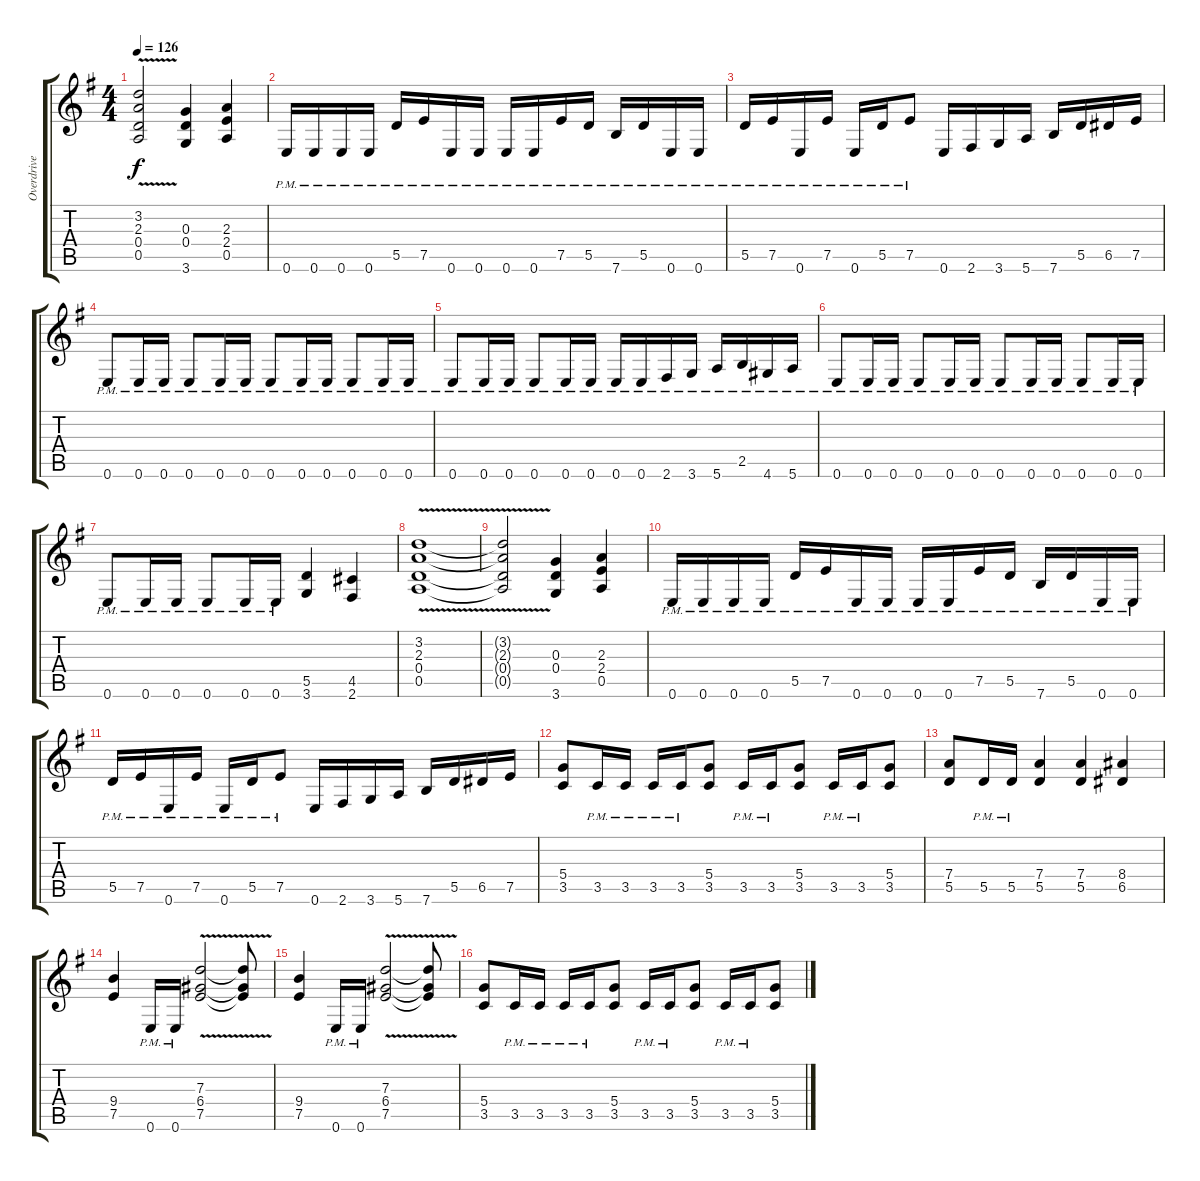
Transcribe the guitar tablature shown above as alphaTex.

\track ("Overdrive Guitar" "Overdrive ") {instrument overdrivenguitar}
\staff {score tabs}
\tuning (E4 B3 G3 D3 A2 E2) {hide}
\ts (4 4)
\tempo 126
\clef g2
\ks g
(3.2{v t} 2.3{v t} 0.4{v t} 0.5{v t}).2{dy f} (0.3 0.4 3.6).4 (2.3 2.4 0.5).4 |
0.6{pm}.16 0.6{pm}.16 0.6{pm}.16 0.6{pm}.16 5.5{pm}.16 7.5{pm}.16 0.6{pm}.16 0.6{pm}.16 0.6{pm}.16 0.6{pm}.16 7.5{pm}.16 5.5{pm}.16 7.6{pm}.16 5.5{pm}.16 0.6{pm}.16 0.6{pm}.16 |
5.5{pm}.16 7.5{pm}.16 0.6{pm}.16 7.5{pm}.16 0.6{pm}.16 5.5{pm}.16 7.5{pm}.8 0.6.16 2.6.16 3.6.16 5.6.16 7.6.16 5.5.16 6.5.16 7.5.16 |
0.6{pm}.8 0.6{pm}.16 0.6{pm}.16 0.6{pm}.8 0.6{pm}.16 0.6{pm}.16 0.6{pm}.8 0.6{pm}.16 0.6{pm}.16 0.6{pm}.8 0.6{pm}.16 0.6{pm}.16 |
0.6{pm}.8 0.6{pm}.16 0.6{pm}.16 0.6{pm}.8 0.6{pm}.16 0.6{pm}.16 0.6{pm}.16 0.6{pm}.16 2.6{pm}.16 3.6{pm}.16 5.6{pm}.16 2.5{pm}.16 4.6{pm}.16 5.6{pm}.16 |
0.6{pm}.8 0.6{pm}.16 0.6{pm}.16 0.6{pm}.8 0.6{pm}.16 0.6{pm}.16 0.6{pm}.8 0.6{pm}.16 0.6{pm}.16 0.6{pm}.8 0.6{pm}.16 0.6{pm}.16 |
0.6{pm}.8 0.6{pm}.16 0.6{pm}.16 0.6{pm}.8 0.6{pm}.16 0.6{pm}.16 (5.5 3.6).4 (4.5 2.6).4 |
(3.2{v} 2.3{v} 0.4{v} 0.5{v}).1 |
(3.2{v t} 2.3{v t} 0.4{v t} 0.5{v t}).2 (0.3 0.4 3.6).4 (2.3 2.4 0.5).4 |
0.6{pm}.16 0.6{pm}.16 0.6{pm}.16 0.6{pm}.16 5.5{pm}.16 7.5{pm}.16 0.6{pm}.16 0.6{pm}.16 0.6{pm}.16 0.6{pm}.16 7.5{pm}.16 5.5{pm}.16 7.6{pm}.16 5.5{pm}.16 0.6{pm}.16 0.6{pm}.16 |
5.5{pm}.16 7.5{pm}.16 0.6{pm}.16 7.5{pm}.16 0.6{pm}.16 5.5{pm}.16 7.5{pm}.8 0.6.16 2.6.16 3.6.16 5.6.16 7.6.16 5.5.16 6.5.16 7.5.16 |
(5.4 3.5).8 3.5{pm}.16 3.5{pm}.16 3.5{pm}.16 3.5{pm}.16 (5.4 3.5).8 3.5{pm}.16 3.5{pm}.16 (5.4 3.5).8 3.5{pm}.16 3.5{pm}.16 (5.4 3.5).8 |
(7.4 5.5).8 5.5{pm}.16 5.5{pm}.16 (7.4 5.5).4 (7.4 5.5).4 (8.4 6.5).4 |
(9.4 7.5).4 0.6{pm}.16 0.6{pm}.16 (7.3{v} 6.4{v} 7.5{v}).2 (7.3{v t} 6.4{v t} 7.5{v t}).8 |
(9.4 7.5).4 0.6{pm}.16 0.6{pm}.16 (7.3{v} 6.4{v} 7.5{v}).2 (7.3{v t} 6.4{v t} 7.5{v t}).8 |
(5.4 3.5).8 3.5{pm}.16 3.5{pm}.16 3.5{pm}.16 3.5{pm}.16 (5.4 3.5).8 3.5{pm}.16 3.5{pm}.16 (5.4 3.5).8 3.5{pm}.16 3.5{pm}.16 (5.4 3.5).8
